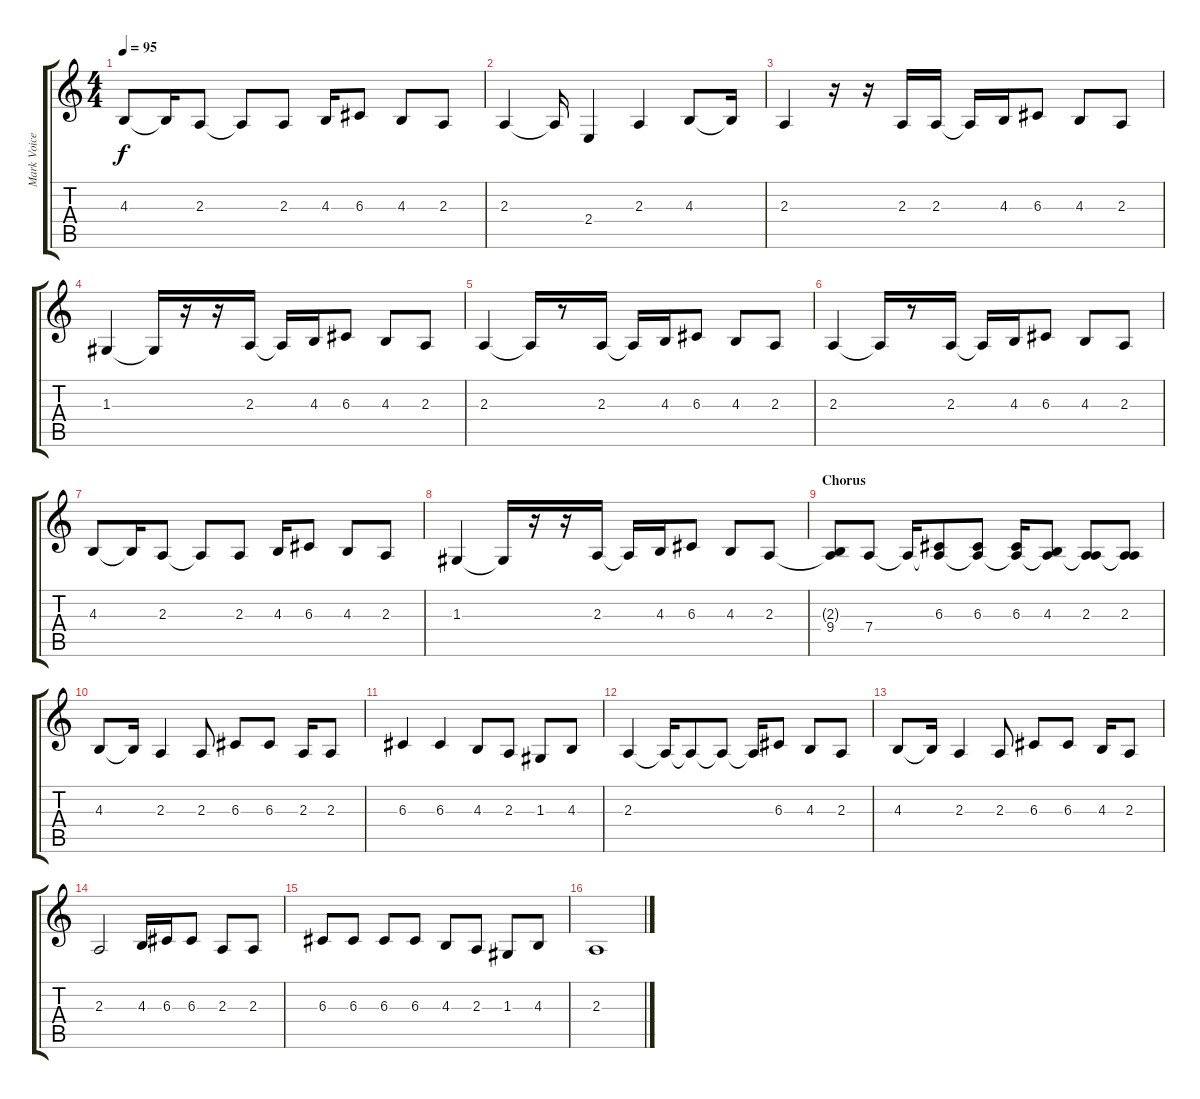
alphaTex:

\track ("Mark Voice" "Mark Voice") {instrument lead2sawtooth}
\staff {score tabs}
\tuning (E4 B3 G3 D3 A2 E2) {hide}
\ts (4 4)
\tempo 95
\clef g2
\ks c
4.3.8{dy f} 4.3{t}.16 2.3.8 2.3{t}.8 2.3.8 4.3.16 6.3.8 4.3.8 2.3.8 |
2.3.4 2.3{t}.16 2.4.4 2.3.4 4.3.8 4.3{t}.16 |
2.3.4 r.16 r.16 2.3.16 2.3.16 2.3{t}.16 4.3.16 6.3.8 4.3.8 2.3.8 |
1.3.4 1.3{t}.16 r.16 r.16 2.3.16 2.3{t}.16 4.3.16 6.3.8 4.3.8 2.3.8 |
2.3.4 2.3{t}.16 r.8 2.3.16 2.3{t}.16 4.3.16 6.3.8 4.3.8 2.3.8 |
2.3.4 2.3{t}.16 r.8 2.3.16 2.3{t}.16 4.3.16 6.3.8 4.3.8 2.3.8 |
4.3.8 4.3{t}.16 2.3.8 2.3{t}.8 2.3.8 4.3.16 6.3.8 4.3.8 2.3.8 |
1.3.4 1.3{t}.16 r.16 r.16 2.3.16 2.3{t}.16 4.3.16 6.3.8 4.3.8 2.3.8 |
\section ("" "Chorus")
(2.3{t} 9.4).8 7.4.8 7.4{t}.16 (6.3 7.4{t}).8 (6.3 7.4{t}).8 (6.3 7.4{t}).16 (4.3 7.4{t}).8 (2.3 7.4{t}).8 (2.3 7.4{t}).8 |
4.3.8 4.3{t}.16 2.3.4 2.3.8 6.3.8 6.3.8 2.3.16 2.3.8 |
6.3.4 6.3.4 4.3.8 2.3.8 1.3.8 4.3.8 |
2.3.4 2.3{t}.16 2.3{t}.8 2.3{t}.8 2.3{t}.16 6.3.8 4.3.8 2.3.8 |
4.3.8 4.3{t}.16 2.3.4 2.3.8 6.3.8 6.3.8 4.3.16 2.3.8 |
2.3.2 4.3.16 6.3.16 6.3.8 2.3.8 2.3.8 |
6.3.8 6.3.8 6.3.8 6.3.8 4.3.8 2.3.8 1.3.8 4.3.8 |
2.3.1
